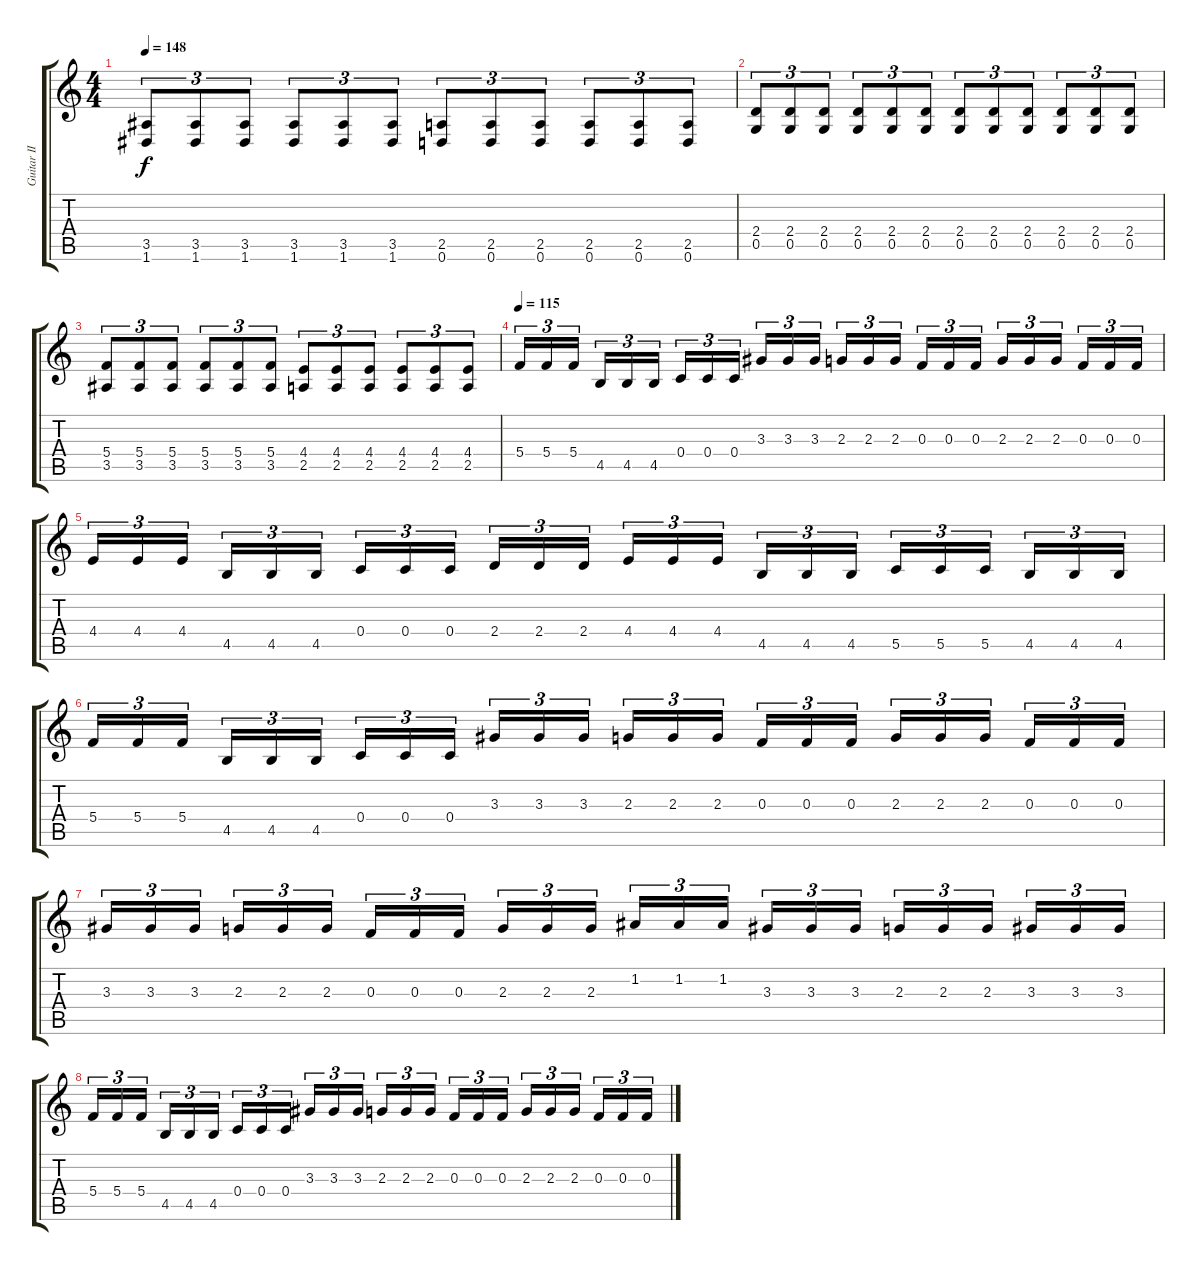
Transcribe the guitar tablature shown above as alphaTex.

\track ("Guitar II" "Guitar II") {instrument distortionguitar}
\staff {score tabs}
\tuning (D4 A3 F3 C3 G2 D2) {hide}
\ts (4 4)
\tempo 148
\clef g2
\ks c
(3.5 1.6).8{tu (3 2) dy f} (3.5 1.6).8{tu (3 2)} (3.5 1.6).8{tu (3 2)} (3.5 1.6).8{tu (3 2)} (3.5 1.6).8{tu (3 2)} (3.5 1.6).8{tu (3 2)} (2.5 0.6).8{tu (3 2)} (2.5 0.6).8{tu (3 2)} (2.5 0.6).8{tu (3 2)} (2.5 0.6).8{tu (3 2)} (2.5 0.6).8{tu (3 2)} (2.5 0.6).8{tu (3 2)} |
(2.4 0.5).8{tu (3 2)} (2.4 0.5).8{tu (3 2)} (2.4 0.5).8{tu (3 2)} (2.4 0.5).8{tu (3 2)} (2.4 0.5).8{tu (3 2)} (2.4 0.5).8{tu (3 2)} (2.4 0.5).8{tu (3 2)} (2.4 0.5).8{tu (3 2)} (2.4 0.5).8{tu (3 2)} (2.4 0.5).8{tu (3 2)} (2.4 0.5).8{tu (3 2)} (2.4 0.5).8{tu (3 2)} |
(5.4 3.5).8{tu (3 2)} (5.4 3.5).8{tu (3 2)} (5.4 3.5).8{tu (3 2)} (5.4 3.5).8{tu (3 2)} (5.4 3.5).8{tu (3 2)} (5.4 3.5).8{tu (3 2)} (4.4 2.5).8{tu (3 2)} (4.4 2.5).8{tu (3 2)} (4.4 2.5).8{tu (3 2)} (4.4 2.5).8{tu (3 2)} (4.4 2.5).8{tu (3 2)} (4.4 2.5).8{tu (3 2)} |
\tempo 115
5.4.16{tu (3 2)} 5.4.16{tu (3 2)} 5.4.16{tu (3 2)} 4.5.16{tu (3 2)} 4.5.16{tu (3 2)} 4.5.16{tu (3 2)} 0.4.16{tu (3 2)} 0.4.16{tu (3 2)} 0.4.16{tu (3 2)} 3.3.16{tu (3 2)} 3.3.16{tu (3 2)} 3.3.16{tu (3 2)} 2.3.16{tu (3 2)} 2.3.16{tu (3 2)} 2.3.16{tu (3 2)} 0.3.16{tu (3 2)} 0.3.16{tu (3 2)} 0.3.16{tu (3 2)} 2.3.16{tu (3 2)} 2.3.16{tu (3 2)} 2.3.16{tu (3 2)} 0.3.16{tu (3 2)} 0.3.16{tu (3 2)} 0.3.16{tu (3 2)} |
4.4.16{tu (3 2)} 4.4.16{tu (3 2)} 4.4.16{tu (3 2)} 4.5.16{tu (3 2)} 4.5.16{tu (3 2)} 4.5.16{tu (3 2)} 0.4.16{tu (3 2)} 0.4.16{tu (3 2)} 0.4.16{tu (3 2)} 2.4.16{tu (3 2)} 2.4.16{tu (3 2)} 2.4.16{tu (3 2)} 4.4.16{tu (3 2)} 4.4.16{tu (3 2)} 4.4.16{tu (3 2)} 4.5.16{tu (3 2)} 4.5.16{tu (3 2)} 4.5.16{tu (3 2)} 5.5.16{tu (3 2)} 5.5.16{tu (3 2)} 5.5.16{tu (3 2)} 4.5.16{tu (3 2)} 4.5.16{tu (3 2)} 4.5.16{tu (3 2)} |
5.4.16{tu (3 2)} 5.4.16{tu (3 2)} 5.4.16{tu (3 2)} 4.5.16{tu (3 2)} 4.5.16{tu (3 2)} 4.5.16{tu (3 2)} 0.4.16{tu (3 2)} 0.4.16{tu (3 2)} 0.4.16{tu (3 2)} 3.3.16{tu (3 2)} 3.3.16{tu (3 2)} 3.3.16{tu (3 2)} 2.3.16{tu (3 2)} 2.3.16{tu (3 2)} 2.3.16{tu (3 2)} 0.3.16{tu (3 2)} 0.3.16{tu (3 2)} 0.3.16{tu (3 2)} 2.3.16{tu (3 2)} 2.3.16{tu (3 2)} 2.3.16{tu (3 2)} 0.3.16{tu (3 2)} 0.3.16{tu (3 2)} 0.3.16{tu (3 2)} |
3.3.16{tu (3 2)} 3.3.16{tu (3 2)} 3.3.16{tu (3 2)} 2.3.16{tu (3 2)} 2.3.16{tu (3 2)} 2.3.16{tu (3 2)} 0.3.16{tu (3 2)} 0.3.16{tu (3 2)} 0.3.16{tu (3 2)} 2.3.16{tu (3 2)} 2.3.16{tu (3 2)} 2.3.16{tu (3 2)} 1.2.16{tu (3 2)} 1.2.16{tu (3 2)} 1.2.16{tu (3 2)} 3.3.16{tu (3 2)} 3.3.16{tu (3 2)} 3.3.16{tu (3 2)} 2.3.16{tu (3 2)} 2.3.16{tu (3 2)} 2.3.16{tu (3 2)} 3.3.16{tu (3 2)} 3.3.16{tu (3 2)} 3.3.16{tu (3 2)} |
5.4.16{tu (3 2)} 5.4.16{tu (3 2)} 5.4.16{tu (3 2)} 4.5.16{tu (3 2)} 4.5.16{tu (3 2)} 4.5.16{tu (3 2)} 0.4.16{tu (3 2)} 0.4.16{tu (3 2)} 0.4.16{tu (3 2)} 3.3.16{tu (3 2)} 3.3.16{tu (3 2)} 3.3.16{tu (3 2)} 2.3.16{tu (3 2)} 2.3.16{tu (3 2)} 2.3.16{tu (3 2)} 0.3.16{tu (3 2)} 0.3.16{tu (3 2)} 0.3.16{tu (3 2)} 2.3.16{tu (3 2)} 2.3.16{tu (3 2)} 2.3.16{tu (3 2)} 0.3.16{tu (3 2)} 0.3.16{tu (3 2)} 0.3.16{tu (3 2)}
